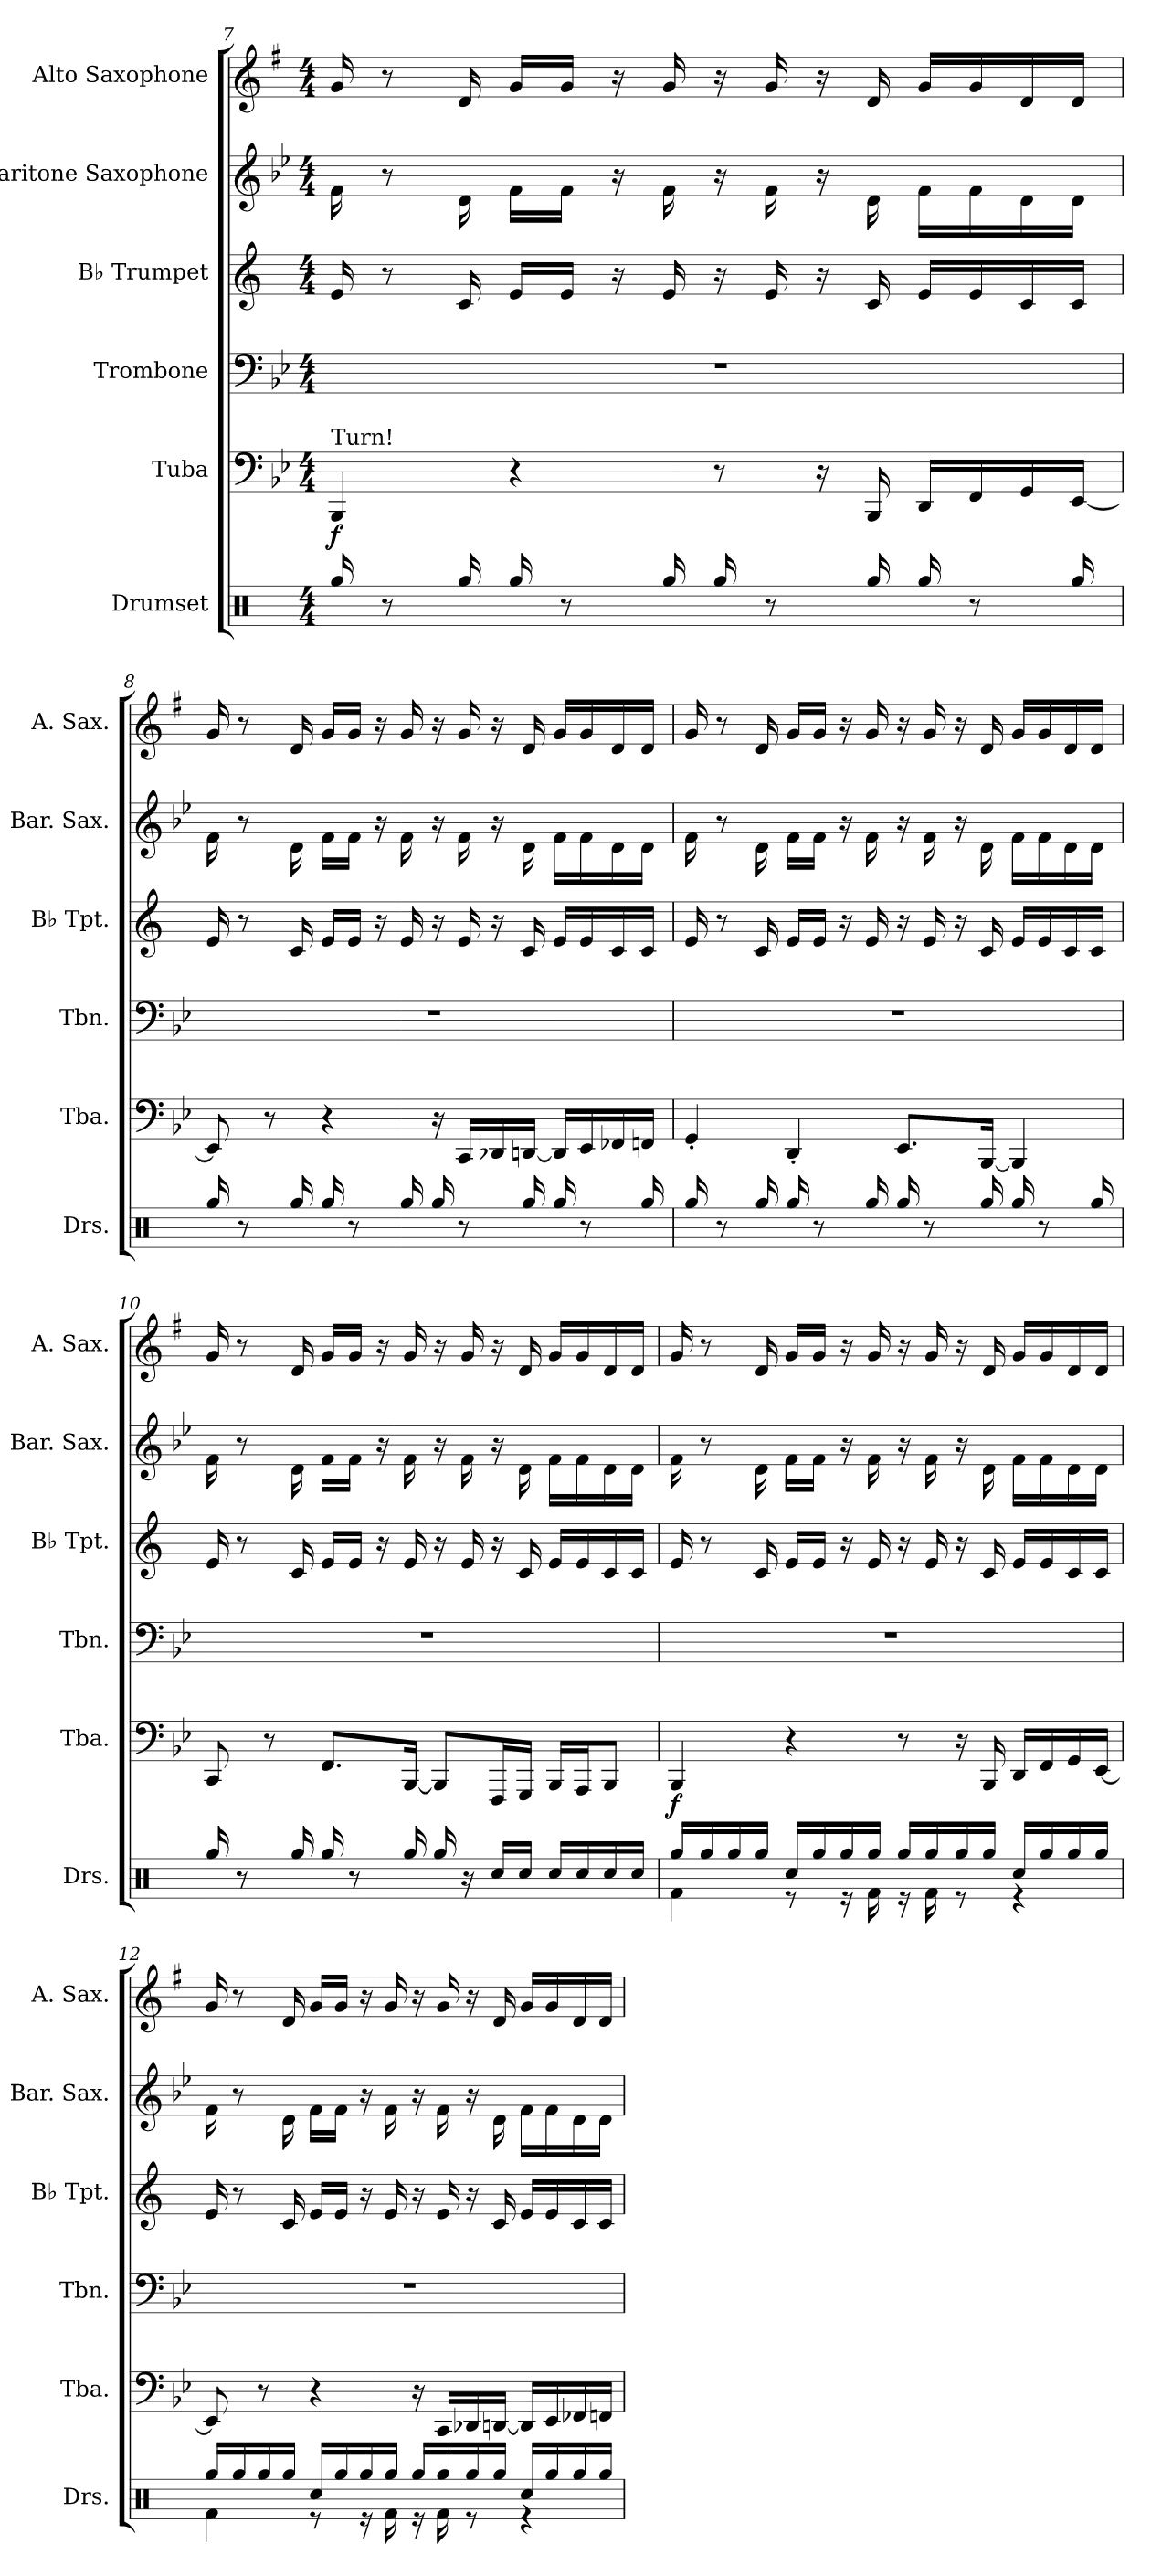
**kern	**kern	**dynam	**kern	**kern	**kern	**kern
*part6	*part5	*part5	*part4	*part3	*part2	*part1
*staff6	*staff5	*staff5	*staff4	*staff3	*staff2	*staff1
*I"Drumset	*I"Tuba	*	*I"Trombone	*I"B♭ Trumpet	*I"Baritone Saxophone	*I"Alto Saxophone
*I'Drs.	*I'Tba.	*	*I'Tbn.	*I'B♭ Tpt.	*I'Bar. Sax.	*I'A. Sax.
!!LO:PB:g=z
*clefX	*clefF4	*	*clefF4	*clefG2	*clefG2	*clefG2
*	*	*	*	*ITrd1c2	*ITrd12c21	*ITrd5c9
*k[]	*k[b-e-]	*	*k[b-e-]	*k[b-e-]	*k[b-e-]	*k[b-e-]
*M4/4	*M4/4	*	*M4/4	*M4/4	*M4/4	*M4/4
=7	=7	=7	=7	=7	=7	=7
!	!LO:TX:a:t=Turn!	!	!	!	!	!
!	!	!LO:DY:b	!	!	!	!
16Rgg/	4BBB-/	f	1r	16d/	16F\	16B-/
8r	.	.	.	8r	8r	8r
16Rgg/	.	.	.	16B-/	16D\	16F/
16Rgg/	4r	.	.	16d/LL	16F\LL	16B-/LL
8r	.	.	.	16d/JJ	16F\JJ	16B-/JJ
.	.	.	.	16r	16r	16r
16Rgg/	.	.	.	16d/	16F\	16B-/
16Rgg/	8r	.	.	16r	16r	16r
8r	.	.	.	16d/	16F\	16B-/
.	16r	.	.	16r	16r	16r
16Rgg/	16BBB-/	.	.	16B-/	16D\	16F/
16Rgg/	16DD/LL	.	.	16d/LL	16F\LL	16B-/LL
8r	16FF/	.	.	16d/	16F\	16B-/
.	16GG/	.	.	16B-/	16D\	16F/
16Rgg/	[16EE-/JJ	.	.	16B-/JJ	16D\JJ	16F/JJ
=8	=8	=8	=8	=8	=8	=8
16Rgg/	8EE-/]	.	1r	16d/	16F\	16B-/
8r	.	.	.	8r	8r	8r
.	8r	.	.	.	.	.
16Rgg/	.	.	.	16B-/	16D\	16F/
16Rgg/	4r	.	.	16d/LL	16F\LL	16B-/LL
8r	.	.	.	16d/JJ	16F\JJ	16B-/JJ
.	.	.	.	16r	16r	16r
16Rgg/	.	.	.	16d/	16F\	16B-/
16Rgg/	16r	.	.	16r	16r	16r
8r	16CC/LL	.	.	16d/	16F\	16B-/
.	16DD-i/	.	.	16r	16r	16r
16Rgg/	[16DDn/JJ	.	.	16B-/	16D\	16F/
16Rgg/	16DD/LL]	.	.	16d/LL	16F\LL	16B-/LL
8r	16EE-/	.	.	16d/	16F\	16B-/
.	16FF-X/	.	.	16B-/	16D\	16F/
16Rgg/	16FFn/JJ	.	.	16B-/JJ	16D\JJ	16F/JJ
!!LO:LB:g=z
=9	=9	=9	=9	=9	=9	=9
16Rgg/	4GG'/	.	1r	16d/	16F\	16B-/
8r	.	.	.	8r	8r	8r
16Rgg/	.	.	.	16B-/	16D\	16F/
16Rgg/	4DD'/	.	.	16d/LL	16F\LL	16B-/LL
8r	.	.	.	16d/JJ	16F\JJ	16B-/JJ
.	.	.	.	16r	16r	16r
16Rgg/	.	.	.	16d/	16F\	16B-/
16Rgg/	8.EE-/L	.	.	16r	16r	16r
8r	.	.	.	16d/	16F\	16B-/
.	.	.	.	16r	16r	16r
16Rgg/	[16BBB-/Jk	.	.	16B-/	16D\	16F/
16Rgg/	4BBB-/]	.	.	16d/LL	16F\LL	16B-/LL
8r	.	.	.	16d/	16F\	16B-/
.	.	.	.	16B-/	16D\	16F/
16Rgg/	.	.	.	16B-/JJ	16D\JJ	16F/JJ
=10	=10	=10	=10	=10	=10	=10
16Rgg/	8CC/	.	1r	16d/	16F\	16B-/
8r	.	.	.	8r	8r	8r
.	8r	.	.	.	.	.
16Rgg/	.	.	.	16B-/	16D\	16F/
16Rgg/	8.FF/L	.	.	16d/LL	16F\LL	16B-/LL
8r	.	.	.	16d/JJ	16F\JJ	16B-/JJ
.	.	.	.	16r	16r	16r
16Rgg/	[16BBB-/Jk	.	.	16d/	16F\	16B-/
16Rgg/	8BBB-/L]	.	.	16r	16r	16r
16r	.	.	.	16d/	16F\	16B-/
16Rcc/LL	16FFF/L	.	.	16r	16r	16r
16Rcc/JJ	16GGG/JJ	.	.	16B-/	16D\	16F/
16Rcc/LL	16BBB-/LL	.	.	16d/LL	16F\LL	16B-/LL
16Rcc/	16AAA/J	.	.	16d/	16F\	16B-/
16Rcc/	8BBB-/J	.	.	16B-/	16D\	16F/
16Rcc/JJ	.	.	.	16B-/JJ	16D\JJ	16F/JJ
!!LO:PB:g=z
=11	=11	=11	=11	=11	=11	=11
*^	*	*	*	*	*	*
!	!	!	!LO:DY:b	!	!	!	!
16Rgg/LL	4Rf\	4BBB-/	f	1r	16d/	16F\	16B-/
16Rgg/	.	.	.	.	8r	8r	8r
16Rgg/	.	.	.	.	.	.	.
16Rgg/JJ	.	.	.	.	16B-/	16D\	16F/
16Rcc/LL	8r	4r	.	.	16d/LL	16F\LL	16B-/LL
16Rgg/	.	.	.	.	16d/JJ	16F\JJ	16B-/JJ
16Rgg/	16r	.	.	.	16r	16r	16r
16Rgg/JJ	16Rf\	.	.	.	16d/	16F\	16B-/
16Rgg/LL	16r	8r	.	.	16r	16r	16r
16Rgg/	16Rf\	.	.	.	16d/	16F\	16B-/
16Rgg/	8r	16r	.	.	16r	16r	16r
16Rgg/JJ	.	16BBB-/	.	.	16B-/	16D\	16F/
16Rcc/LL	4r	16DD/LL	.	.	16d/LL	16F\LL	16B-/LL
16Rgg/	.	16FF/	.	.	16d/	16F\	16B-/
16Rgg/	.	16GG/	.	.	16B-/	16D\	16F/
16Rgg/JJ	.	[16EE-/JJ	.	.	16B-/JJ	16D\JJ	16F/JJ
=12	=12	=12	=12	=12	=12	=12	=12
16Rgg/LL	4Rf\	8EE-/]	.	1r	16d/	16F\	16B-/
16Rgg/	.	.	.	.	8r	8r	8r
16Rgg/	.	8r	.	.	.	.	.
16Rgg/JJ	.	.	.	.	16B-/	16D\	16F/
16Rcc/LL	8r	4r	.	.	16d/LL	16F\LL	16B-/LL
16Rgg/	.	.	.	.	16d/JJ	16F\JJ	16B-/JJ
16Rgg/	16r	.	.	.	16r	16r	16r
16Rgg/JJ	16Rf\	.	.	.	16d/	16F\	16B-/
16Rgg/LL	16r	16r	.	.	16r	16r	16r
16Rgg/	16Rf\	16CC/LL	.	.	16d/	16F\	16B-/
16Rgg/	8r	16DD-i/	.	.	16r	16r	16r
16Rgg/JJ	.	[16DDn/JJ	.	.	16B-/	16D\	16F/
16Rcc/LL	4r	16DD/LL]	.	.	16d/LL	16F\LL	16B-/LL
16Rgg/	.	16EE-/	.	.	16d/	16F\	16B-/
16Rgg/	.	16FF-X/	.	.	16B-/	16D\	16F/
16Rgg/JJ	.	16FFn/JJ	.	.	16B-/JJ	16D\JJ	16F/JJ
*v	*v	*	*	*	*	*	*
=	=	=	=	=	=	=
*-	*-	*-	*-	*-	*-	*-
